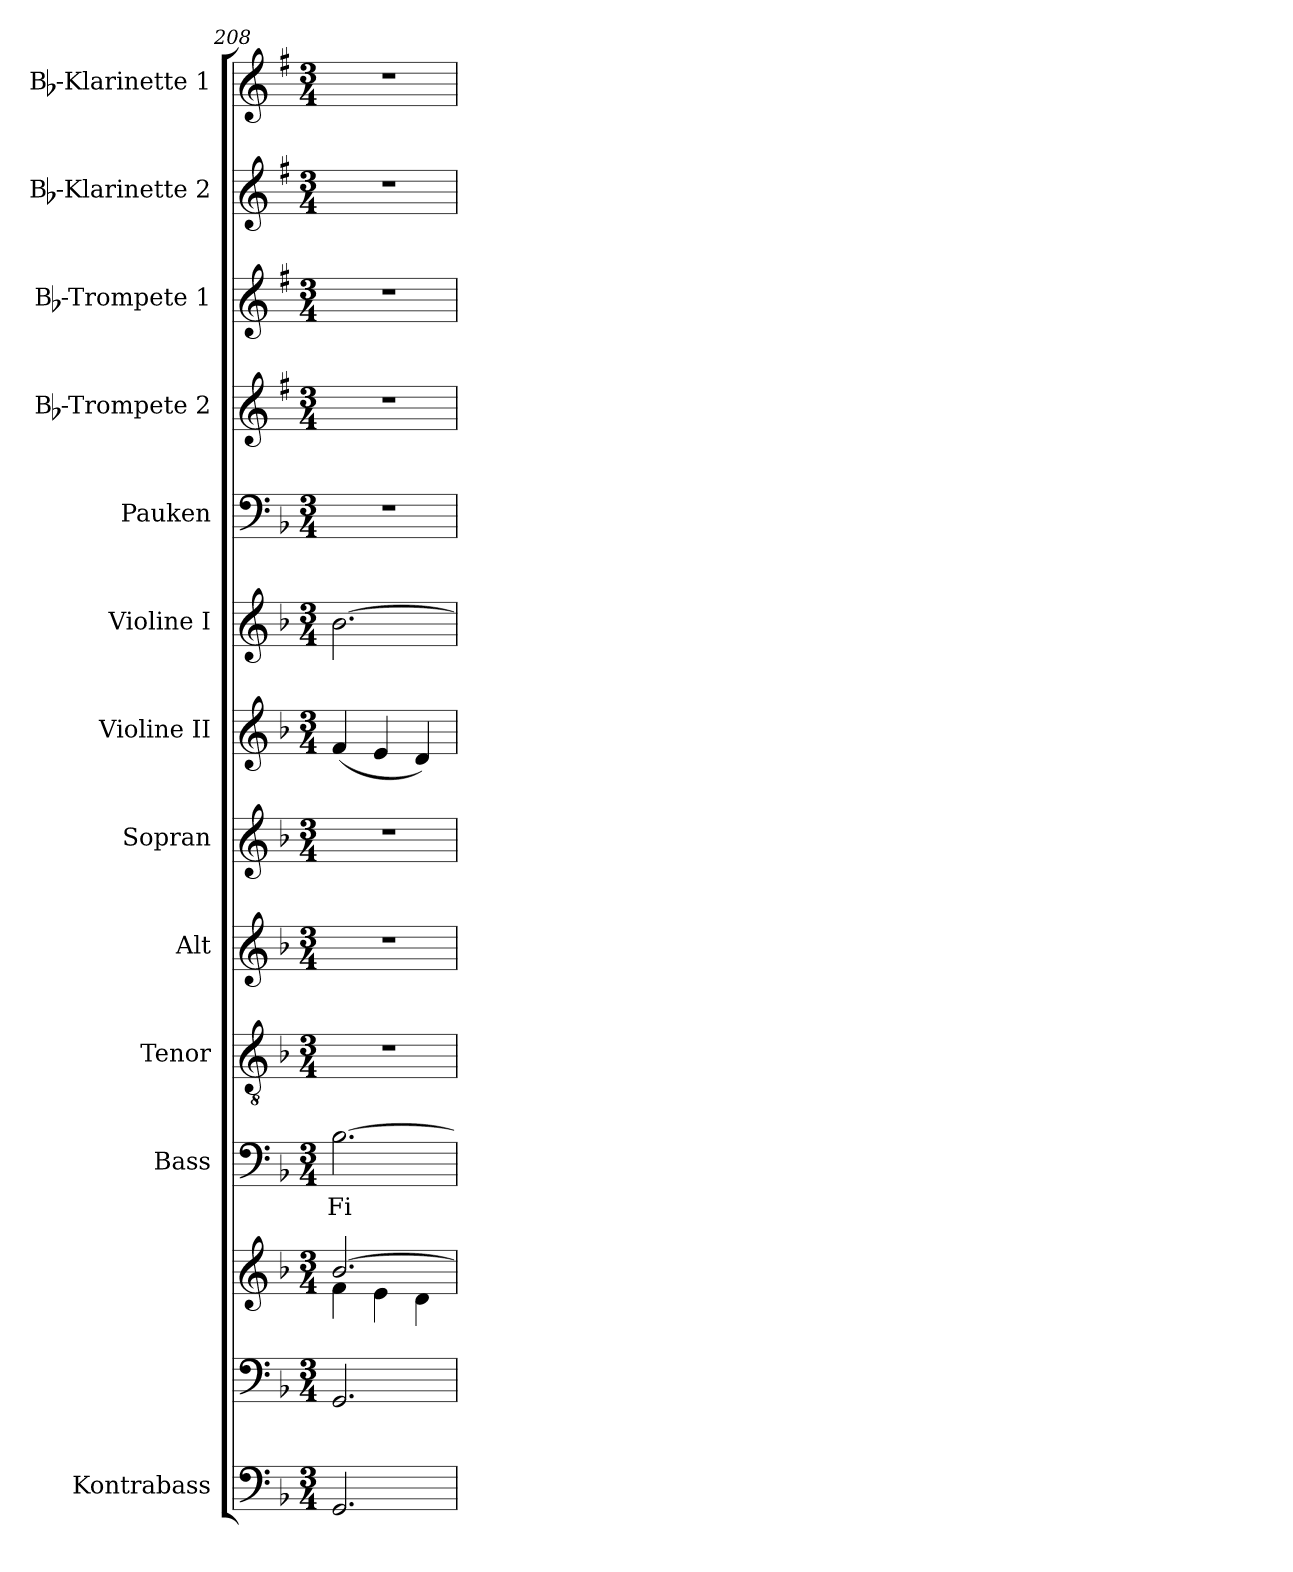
**kern	**kern	**kern	**kern	**text	**kern	**kern	**kern	**kern	**kern	**kern	**kern	**kern	**kern	**kern
*part13	*part12	*part12	*part11	*part11	*part10	*part9	*part8	*part7	*part6	*part5	*part4	*part3	*part2	*part1
*staff14	*staff13	*staff12	*staff11	*staff11	*staff10	*staff9	*staff8	*staff7	*staff6	*staff5	*staff4	*staff3	*staff2	*staff1
*I"Kontrabass	*	*	*I"Bass	*	*I"Tenor	*I"Alt	*I"Sopran	*I"Violine II	*I"Violine I	*I"Pauken	*I"Bb-Trompete 2	*I"Bb-Trompete 1	*I"Bb-Klarinette 2	*I"Bb-Klarinette 1
*I'Kb.	*	*	*I'B.	*	*I'T.	*I'A.	*I'S.	*I'Vl. II	*I'Vl. I	*I'Pk.	*I'Bb Trp. 2	*I'Bb Trp. 1	*I'Bb Kl. 2	*I'Bb Kl. 1
!!LO:PB:g=z
*clefF4	*clefF4	*clefG2	*clefF4	*	*clefGv2	*clefG2	*clefG2	*clefG2	*clefG2	*clefF4	*clefG2	*clefG2	*clefG2	*clefG2
*ITrd7c12	*	*	*	*	*	*	*	*	*	*	*ITrd1c2	*ITrd1c2	*ITrd1c2	*ITrd1c2
*k[b-]	*k[b-]	*k[b-]	*k[b-]	*	*k[b-]	*k[b-]	*k[b-]	*k[b-]	*k[b-]	*k[b-]	*k[b-]	*k[b-]	*k[b-]	*k[b-]
*F:	*F:	*F:	*F:	*	*F:	*F:	*F:	*F:	*F:	*F:	*F:	*F:	*F:	*F:
*M3/4	*M3/4	*M3/4	*M3/4	*	*M3/4	*M3/4	*M3/4	*M3/4	*M3/4	*M3/4	*M3/4	*M3/4	*M3/4	*M3/4
=208	=208	=208	=208	=208	=208	=208	=208	=208	=208	=208	=208	=208	=208	=208
*	*	*^	*	*	*	*	*	*	*	*	*	*	*	*
!	!	!	!	!	!LO:LY:b	!	!	!	!	!	!	!	!	!	!
2.GGG/	2.GG/	[>2.b-/	4f\	[2.B-\	Fi-	2.r	2.r	2.r	(<4f/	[2.b-\	2.r	2.r	2.r	2.r	2.r
.	.	.	4e\	.	.	.	.	.	4e/	.	.	.	.	.	.
.	.	.	4d\	.	.	.	.	.	4d/)	.	.	.	.	.	.
*	*	*v	*v	*	*	*	*	*	*	*	*	*	*	*	*
=	=	=	=	=	=	=	=	=	=	=	=	=	=	=
*-	*-	*-	*-	*-	*-	*-	*-	*-	*-	*-	*-	*-	*-	*-
